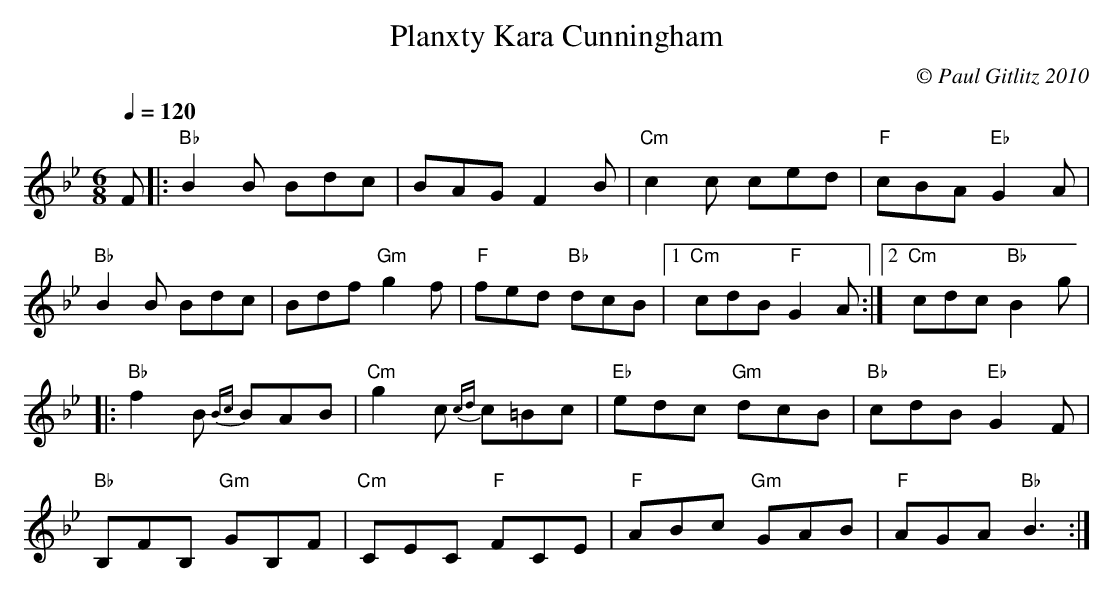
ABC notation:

X:1
T:Planxty Kara Cunningham
M:6/8
L:1/8
Q:1/4=120
C:© Paul Gitlitz 2010
K:Bb
F|:"Bb"B2B Bdc|BAG F2B|"Cm"c2c ced|"F"cBA "Eb"G2A|!
"Bb"B2B Bdc|Bdf "Gm"g2f|"F"fed "Bb"dcB|1"Cm"cdB "F"G2A:|2"Cm"cdc "Bb"B2g|!
|:"Bb"f2B {Bc}BAB|"Cm"g2c {cd}c=Bc|"Eb"edc "Gm"dcB|"Bb"cdB "Eb"G2F|!
"Bb"B,FB, "Gm"GB,F|"Cm"CEC "F"FCE|"F"ABc "Gm"GAB|"F"AGA "Bb"B3:|]
